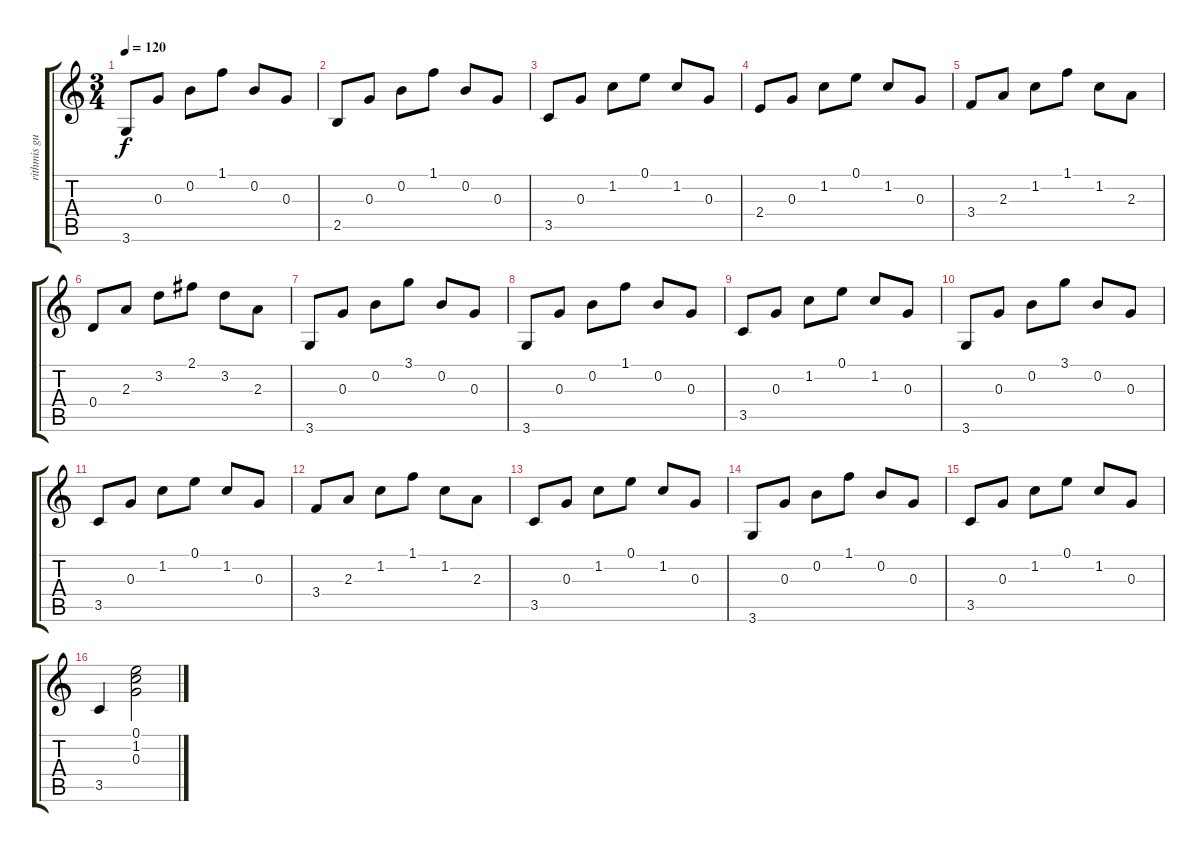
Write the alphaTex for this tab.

\track ("rithmis guitar" "rithmis gu") {instrument electricguitarmuted}
\staff {score tabs}
\tuning (E4 B3 G3 D3 A2 E2) {hide}
\ts (3 4)
\tempo 120
\clef g2
\ks c
3.6.8{dy f} 0.3.8 0.2.8 1.1.8 0.2.8 0.3.8 |
2.5.8 0.3.8 0.2.8 1.1.8 0.2.8 0.3.8 |
3.5.8 0.3.8 1.2.8 0.1.8 1.2.8 0.3.8 |
2.4.8 0.3.8 1.2.8 0.1.8 1.2.8 0.3.8 |
3.4.8 2.3.8 1.2.8 1.1.8 1.2.8 2.3.8 |
0.4.8 2.3.8 3.2.8 2.1.8 3.2.8 2.3.8 |
3.6.8 0.3.8 0.2.8 3.1.8 0.2.8 0.3.8 |
3.6.8 0.3.8 0.2.8 1.1.8 0.2.8 0.3.8 |
3.5.8 0.3.8 1.2.8 0.1.8 1.2.8 0.3.8 |
3.6.8 0.3.8 0.2.8 3.1.8 0.2.8 0.3.8 |
3.5.8 0.3.8 1.2.8 0.1.8 1.2.8 0.3.8 |
3.4.8 2.3.8 1.2.8 1.1.8 1.2.8 2.3.8 |
3.5.8 0.3.8 1.2.8 0.1.8 1.2.8 0.3.8 |
3.6.8 0.3.8 0.2.8 1.1.8 0.2.8 0.3.8 |
3.5.8 0.3.8 1.2.8 0.1.8 1.2.8 0.3.8 |
3.5.4 (0.1 1.2 0.3).2
